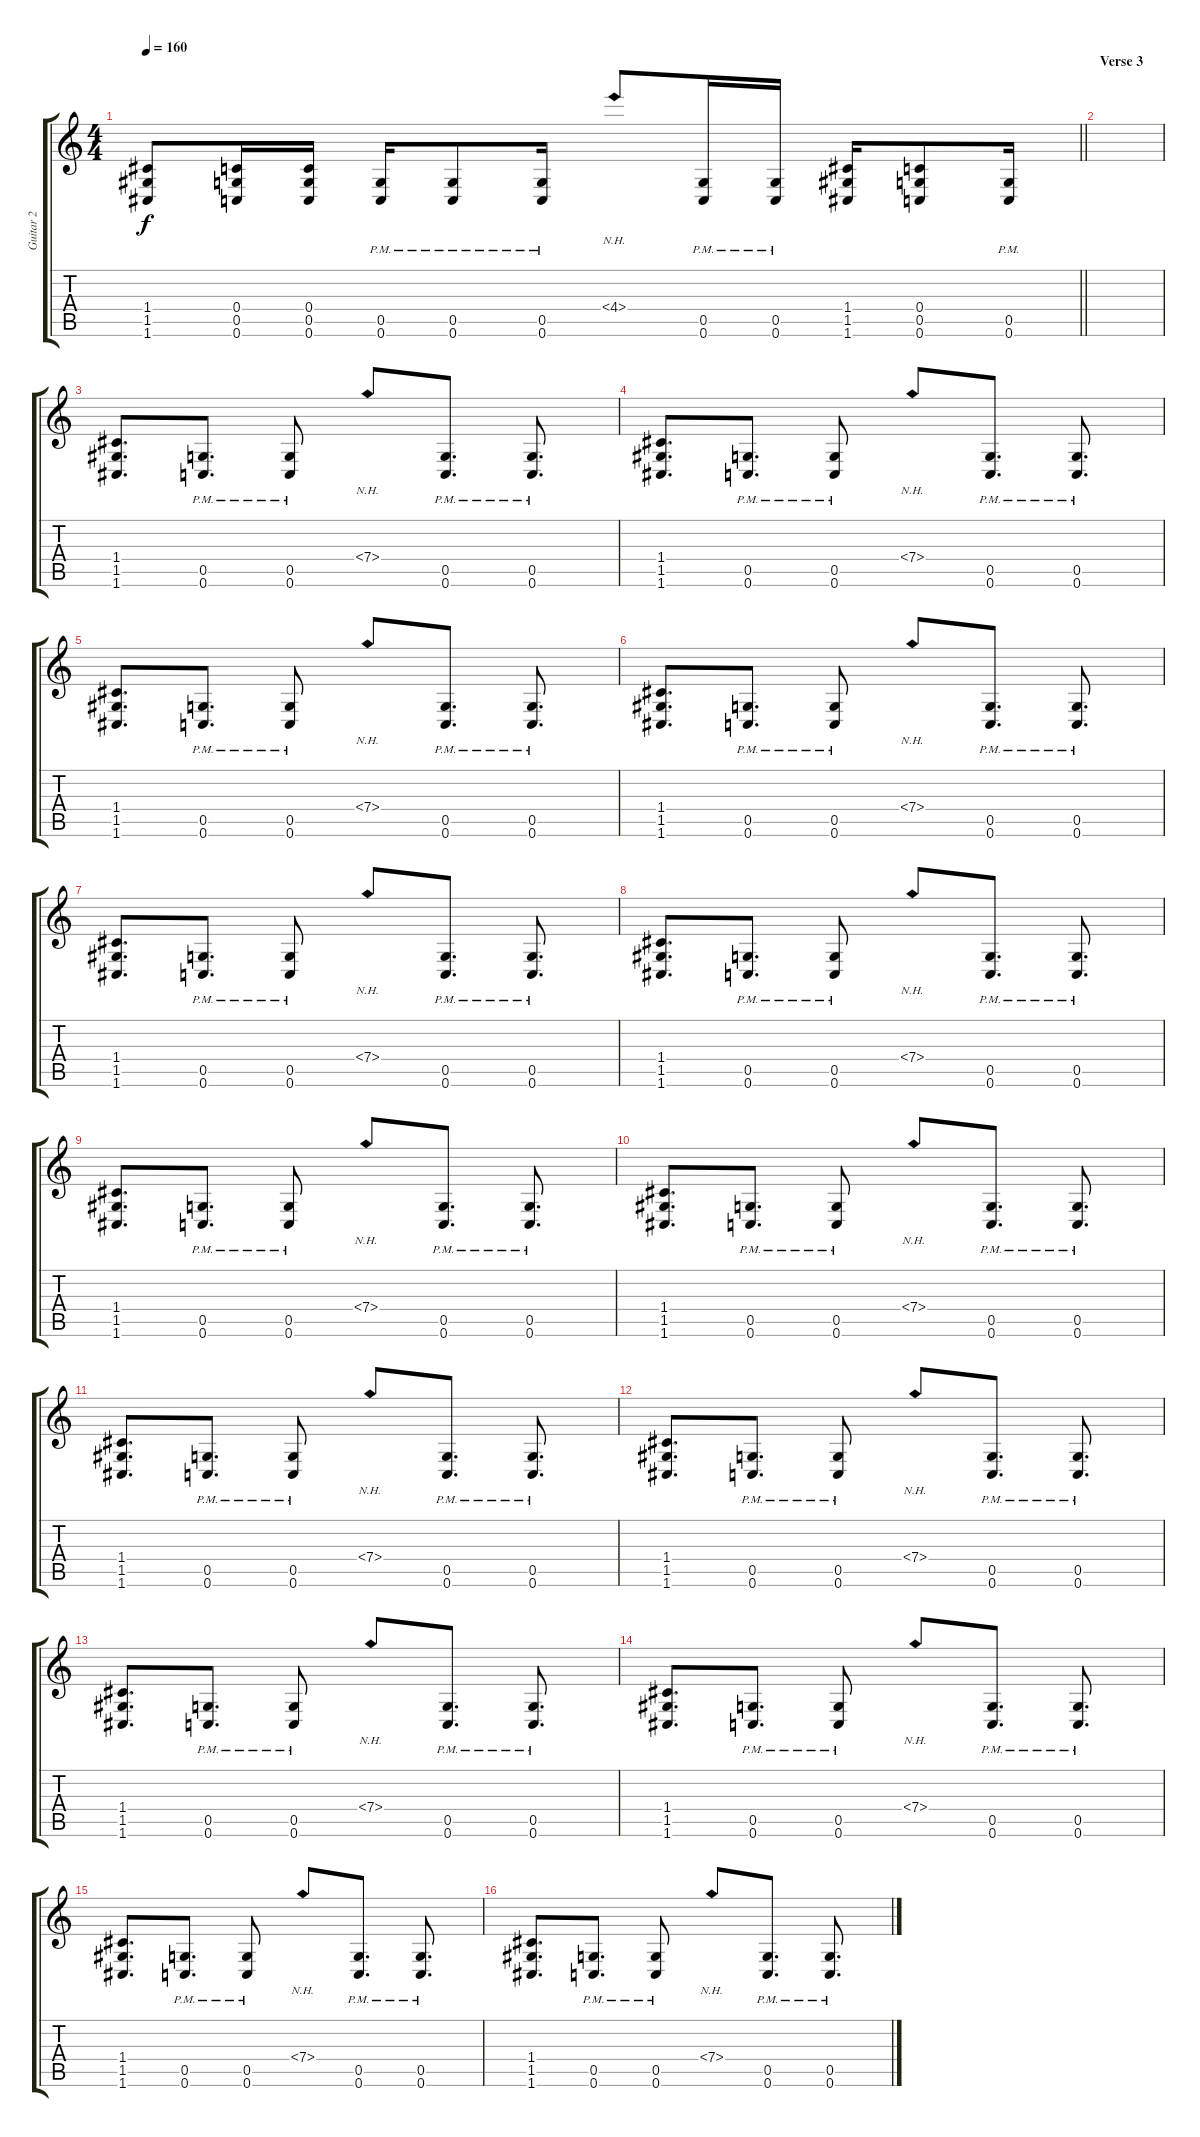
\track ("Guitar 2" "Guitar 2") {instrument distortionguitar}
\staff {score tabs}
\tuning (D4 A3 F3 C3 G2 C2) {hide}
\ts (4 4)
\tempo 160
\clef g2
\barLineRight lightlight
\ks c
(1.4 1.5 1.6).8{dy f} (0.4 0.5 0.6).16 (0.4 0.5 0.6).16 (0.5 0.6{pm}).16 (0.5 0.6{pm}).8 (0.5 0.6{pm}).16 4.4{nh}.8 (0.5 0.6{pm}).16 (0.5 0.6{pm}).16 (1.4 1.5 1.6).16 (0.4 0.5 0.6).8 (0.5 0.6{pm}).16 |
\section ("" "Verse 3")
|
(1.4 1.5 1.6).8{d} (0.5 0.6{pm}).8{d} (0.5 0.6{pm}).8 7.4{nh}.8 (0.5 0.6{pm}).8{d} (0.5 0.6{pm}).8{d} |
(1.4 1.5 1.6).8{d} (0.5 0.6{pm}).8{d} (0.5 0.6{pm}).8 7.4{nh}.8 (0.5 0.6{pm}).8{d} (0.5 0.6{pm}).8{d} |
(1.4 1.5 1.6).8{d} (0.5 0.6{pm}).8{d} (0.5 0.6{pm}).8 7.4{nh}.8 (0.5 0.6{pm}).8{d} (0.5 0.6{pm}).8{d} |
(1.4 1.5 1.6).8{d} (0.5 0.6{pm}).8{d} (0.5 0.6{pm}).8 7.4{nh}.8 (0.5 0.6{pm}).8{d} (0.5 0.6{pm}).8{d} |
(1.4 1.5 1.6).8{d} (0.5 0.6{pm}).8{d} (0.5 0.6{pm}).8 7.4{nh}.8 (0.5 0.6{pm}).8{d} (0.5 0.6{pm}).8{d} |
(1.4 1.5 1.6).8{d} (0.5 0.6{pm}).8{d} (0.5 0.6{pm}).8 7.4{nh}.8 (0.5 0.6{pm}).8{d} (0.5 0.6{pm}).8{d} |
(1.4 1.5 1.6).8{d} (0.5 0.6{pm}).8{d} (0.5 0.6{pm}).8 7.4{nh}.8 (0.5 0.6{pm}).8{d} (0.5 0.6{pm}).8{d} |
(1.4 1.5 1.6).8{d} (0.5 0.6{pm}).8{d} (0.5 0.6{pm}).8 7.4{nh}.8 (0.5 0.6{pm}).8{d} (0.5 0.6{pm}).8{d} |
(1.4 1.5 1.6).8{d} (0.5 0.6{pm}).8{d} (0.5 0.6{pm}).8 7.4{nh}.8 (0.5 0.6{pm}).8{d} (0.5 0.6{pm}).8{d} |
(1.4 1.5 1.6).8{d} (0.5 0.6{pm}).8{d} (0.5 0.6{pm}).8 7.4{nh}.8 (0.5 0.6{pm}).8{d} (0.5 0.6{pm}).8{d} |
(1.4 1.5 1.6).8{d} (0.5 0.6{pm}).8{d} (0.5 0.6{pm}).8 7.4{nh}.8 (0.5 0.6{pm}).8{d} (0.5 0.6{pm}).8{d} |
(1.4 1.5 1.6).8{d} (0.5 0.6{pm}).8{d} (0.5 0.6{pm}).8 7.4{nh}.8 (0.5 0.6{pm}).8{d} (0.5 0.6{pm}).8{d} |
(1.4 1.5 1.6).8{d} (0.5 0.6{pm}).8{d} (0.5 0.6{pm}).8 7.4{nh}.8 (0.5 0.6{pm}).8{d} (0.5 0.6{pm}).8{d} |
(1.4 1.5 1.6).8{d} (0.5 0.6{pm}).8{d} (0.5 0.6{pm}).8 7.4{nh}.8 (0.5 0.6{pm}).8{d} (0.5 0.6{pm}).8{d}
